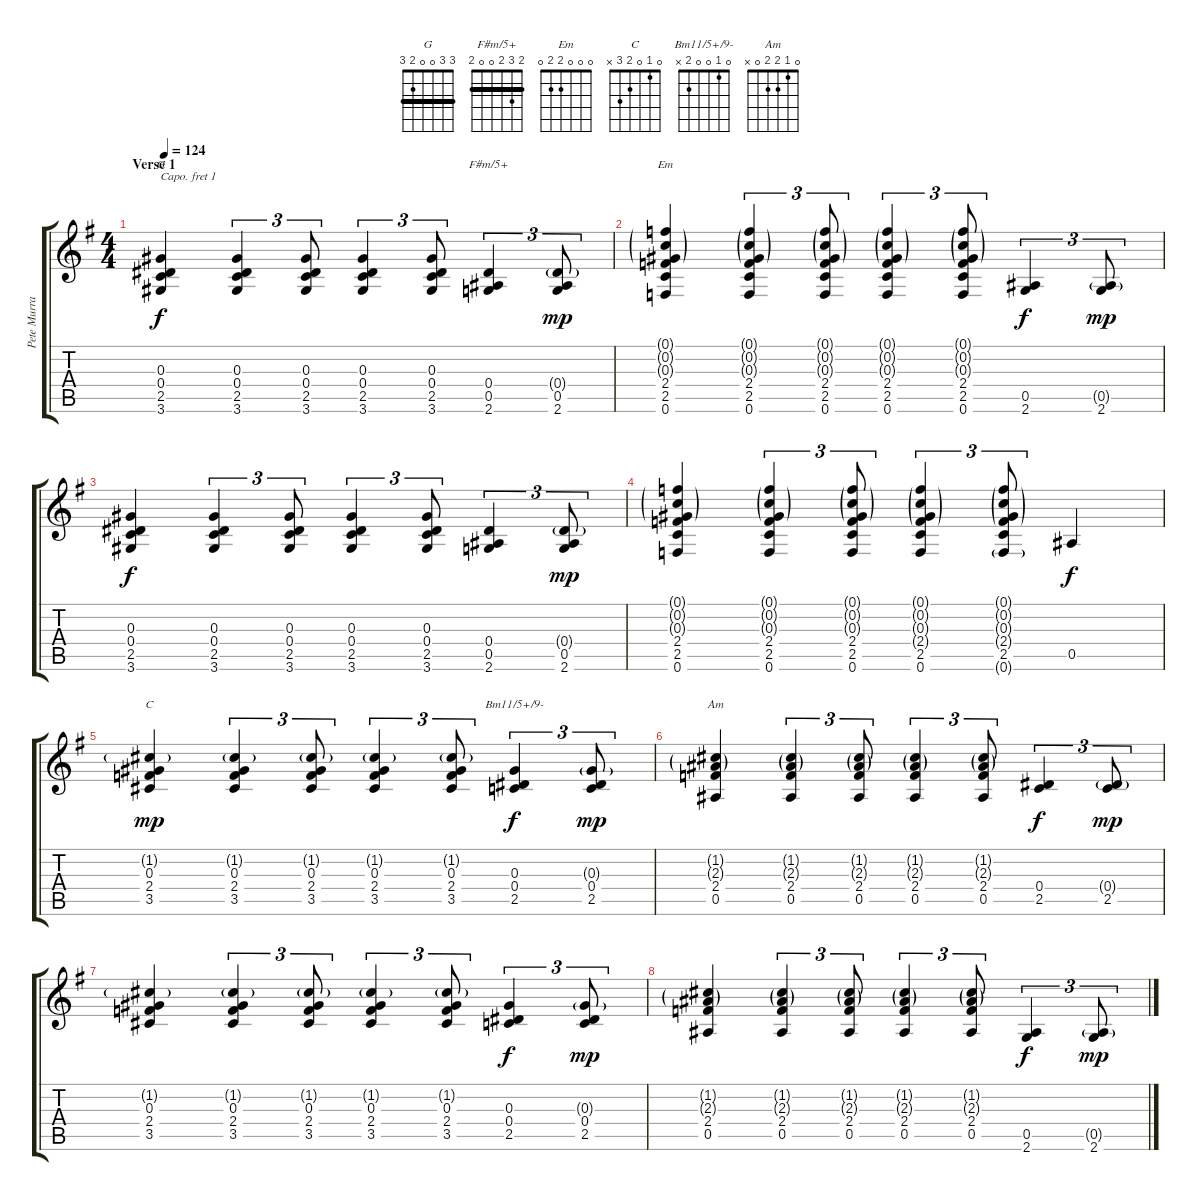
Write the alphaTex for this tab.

\track ("Pete Murray (Guitar)" "Pete Murra") {instrument acousticguitarsteel}
\staff {score tabs}
\capo 1
\tuning (E4 B3 G3 D3 A2 E2) {hide}
\chord ("G" 3 3 0 0 2 3) {barre 3}
\chord ("F#m/5+" 2 3 2 0 0 2) {barre 2}
\chord ("Em" 0 0 0 2 2 0)
\chord ("C" 0 1 0 2 3 x)
\chord ("Bm11/5+/9-" 0 1 0 0 2 x)
\chord ("Am" 0 1 2 2 0 x)
\ts (4 4)
\section ("" "Verse 1")
\tempo 124
\clef g2
\ks g
(0.3 0.4 2.5 3.6).4{ch "G" dy f} (0.3 0.4 2.5 3.6).4{tu (3 2)} (0.3 0.4 2.5 3.6).8{tu (3 2)} (0.3 0.4 2.5 3.6).4{tu (3 2)} (0.3 0.4 2.5 3.6).8{tu (3 2)} (0.4 0.5 2.6).4{tu (3 2) ch "F#m/5+"} (0.4{g} 0.5 2.6).8{tu (3 2) dy mp} |
(0.1{g} 0.2{g} 0.3{g} 2.4 2.5 0.6).4{ch "Em"} (0.1{g} 0.2{g} 0.3{g} 2.4 2.5 0.6).4{tu (3 2)} (0.1{g} 0.2{g} 0.3{g} 2.4 2.5 0.6).8{tu (3 2)} (0.1{g} 0.2{g} 0.3{g} 2.4 2.5 0.6).4{tu (3 2)} (0.1{g} 0.2{g} 0.3{g} 2.4 2.5 0.6).8{tu (3 2)} (0.5 2.6).4{tu (3 2) dy f} (0.5{g} 2.6).8{tu (3 2) dy mp} |
(0.3 0.4 2.5 3.6).4{dy f} (0.3 0.4 2.5 3.6).4{tu (3 2)} (0.3 0.4 2.5 3.6).8{tu (3 2)} (0.3 0.4 2.5 3.6).4{tu (3 2)} (0.3 0.4 2.5 3.6).8{tu (3 2)} (0.4 0.5 2.6).4{tu (3 2)} (0.4{g} 0.5 2.6).8{tu (3 2) dy mp} |
(0.1{g} 0.2{g} 0.3{g} 2.4 2.5 0.6).4 (0.1{g} 0.2{g} 0.3{g} 2.4 2.5 0.6).4{tu (3 2)} (0.1{g} 0.2{g} 0.3{g} 2.4 2.5 0.6).8{tu (3 2)} (0.1{g} 0.2{g} 0.3{g} 2.4{g} 2.5 0.6).4{tu (3 2)} (0.1{g} 0.2{g} 0.3{g} 2.4{g} 2.5 0.6{g}).8{tu (3 2)} 0.5.4{dy f} |
(1.2{g} 0.3 2.4 3.5).4{ch "C" dy mp} (1.2{g} 0.3 2.4 3.5).4{tu (3 2)} (1.2{g} 0.3 2.4 3.5).8{tu (3 2)} (1.2{g} 0.3 2.4 3.5).4{tu (3 2)} (1.2{g} 0.3 2.4 3.5).8{tu (3 2)} (0.3 0.4 2.5).4{tu (3 2) ch "Bm11/5+/9-" dy f} (0.3{g} 0.4 2.5).8{tu (3 2) dy mp} |
(1.2{g} 2.3{g} 2.4 0.5).4{ch "Am"} (1.2{g} 2.3{g} 2.4 0.5).4{tu (3 2)} (1.2{g} 2.3{g} 2.4 0.5).8{tu (3 2)} (1.2{g} 2.3{g} 2.4 0.5).4{tu (3 2)} (1.2{g} 2.3{g} 2.4 0.5).8{tu (3 2)} (0.4 2.5).4{tu (3 2) dy f} (0.4{g} 2.5).8{tu (3 2) dy mp} |
(1.2{g} 0.3 2.4 3.5).4 (1.2{g} 0.3 2.4 3.5).4{tu (3 2)} (1.2{g} 0.3 2.4 3.5).8{tu (3 2)} (1.2{g} 0.3 2.4 3.5).4{tu (3 2)} (1.2{g} 0.3 2.4 3.5).8{tu (3 2)} (0.3 0.4 2.5).4{tu (3 2) dy f} (0.3{g} 0.4 2.5).8{tu (3 2) dy mp} |
(1.2{g} 2.3{g} 2.4 0.5).4 (1.2{g} 2.3{g} 2.4 0.5).4{tu (3 2)} (1.2{g} 2.3{g} 2.4 0.5).8{tu (3 2)} (1.2{g} 2.3{g} 2.4 0.5).4{tu (3 2)} (1.2{g} 2.3{g} 2.4 0.5).8{tu (3 2)} (0.5 2.6).4{tu (3 2) dy f} (0.5{g} 2.6).8{tu (3 2) dy mp}
